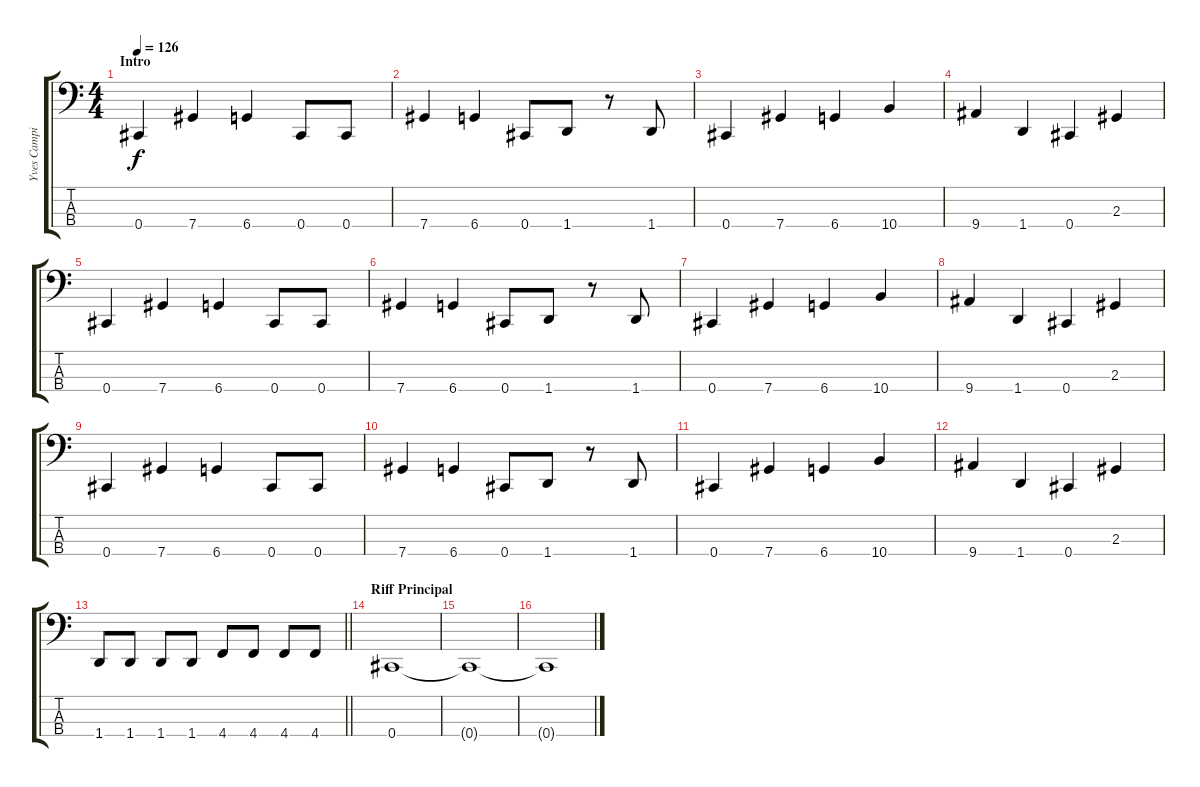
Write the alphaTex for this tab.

\track ("Yves Campion" "Yves Campi") {instrument electricbassfinger}
\staff {score tabs}
\tuning (E2 B1 Gb1 Db1) {hide}
\ts (4 4)
\section ("" "Intro")
\tempo 126
\clef f4
\ks c
0.4.4{dy f instrument electricbassfinger} 7.4.4 6.4.4 0.4.8 0.4.8 |
7.4.4 6.4.4 0.4.8 1.4.8 r.8 1.4.8 |
0.4.4 7.4.4 6.4.4 10.4.4 |
9.4.4 1.4.4 0.4.4 2.3.4 |
0.4.4 7.4.4 6.4.4 0.4.8 0.4.8 |
7.4.4 6.4.4 0.4.8 1.4.8 r.8 1.4.8 |
0.4.4 7.4.4 6.4.4 10.4.4 |
9.4.4 1.4.4 0.4.4 2.3.4 |
0.4.4 7.4.4 6.4.4 0.4.8 0.4.8 |
7.4.4 6.4.4 0.4.8 1.4.8 r.8 1.4.8 |
0.4.4 7.4.4 6.4.4 10.4.4 |
9.4.4 1.4.4 0.4.4 2.3.4 |
\barLineRight lightlight
1.4.8 1.4.8 1.4.8 1.4.8 4.4.8 4.4.8 4.4.8 4.4.8 |
\section ("" "Riff Principal")
0.4.1 |
0.4{t}.1 |
0.4{t}.1
